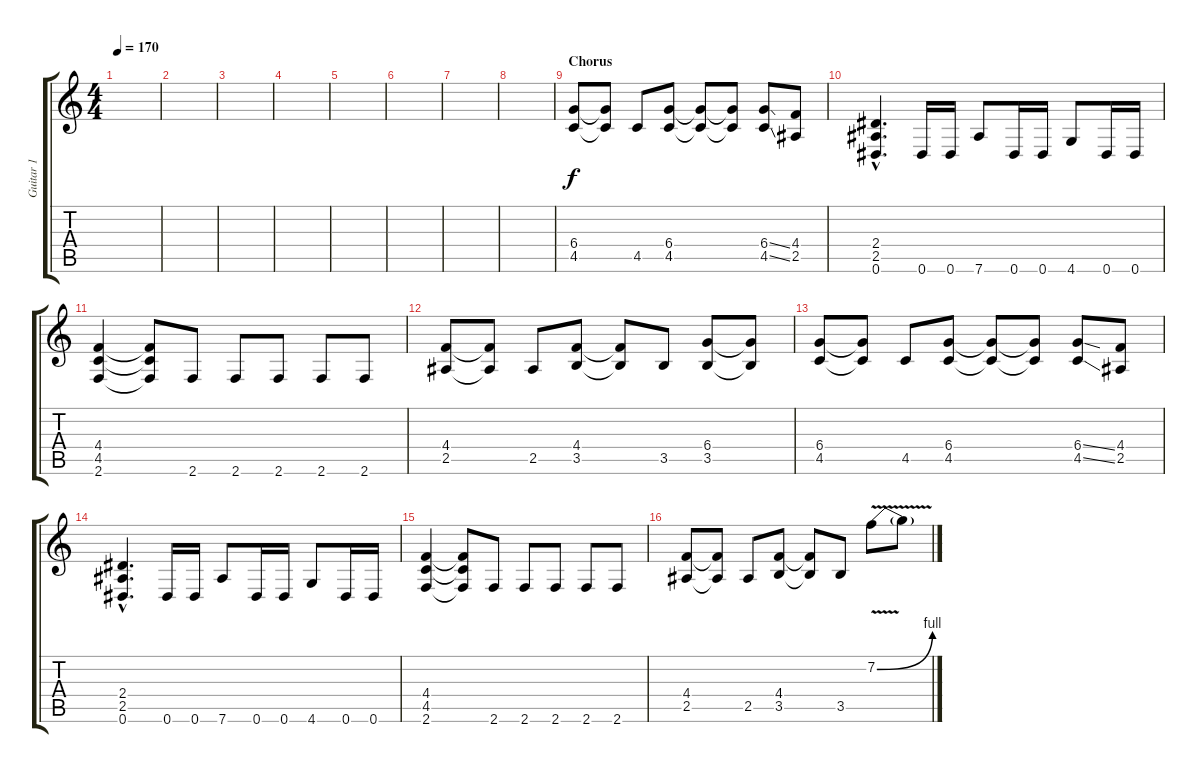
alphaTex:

\track ("Guitar 1" "Guitar 1") {instrument distortionguitar}
\staff {score tabs}
\tuning (Eb4 Bb3 Gb3 Db3 Ab2 Eb2) {hide}
\ts (4 4)
\tempo 170
\clef g2
\ks c
|
|
|
|
|
|
|
|
\section ("" "Chorus")
(6.4 4.5).8 (6.4{t} 4.5{t}).8 4.5.8 (6.4 4.5).8 (6.4{t} 4.5{t}).8 (6.4{t} 4.5{t}).8 (6.4{ss} 4.5{ss}).8 (4.4 2.5).8 |
(2.4{hac} 2.5{hac} 0.6{hac}).4{d} 0.6.16 0.6.16 7.6.8 0.6.16 0.6.16 4.6.8 0.6.16 0.6.16 |
(4.4 4.5 2.6).4 (4.4{t} 4.5{t} 2.6{t}).8 2.6.8 2.6.8 2.6.8 2.6.8 2.6.8 |
(4.4 2.5).8 (4.4{t} 2.5{t}).8 2.5.8 (4.4 3.5).8 (4.4{t} 3.5{t}).8 3.5.8 (6.4 3.5).8 (6.4{t} 3.5{t}).8 |
(6.4 4.5).8 (6.4{t} 4.5{t}).8 4.5.8 (6.4 4.5).8 (6.4{t} 4.5{t}).8 (6.4{t} 4.5{t}).8 (6.4{ss} 4.5{ss}).8 (4.4 2.5).8 |
(2.4{hac} 2.5{hac} 0.6{hac}).4{d} 0.6.16 0.6.16 7.6.8 0.6.16 0.6.16 4.6.8 0.6.16 0.6.16 |
(4.4 4.5 2.6).4 (4.4{t} 4.5{t} 2.6{t}).8 2.6.8 2.6.8 2.6.8 2.6.8 2.6.8 |
(4.4 2.5).8 (4.4{t} 2.5{t}).8 2.5.8 (4.4 3.5).8 (4.4{t} 3.5{t}).8 3.5.8 7.2{be (bend 0 0 60 4) v}.8 7.2{t}.8
